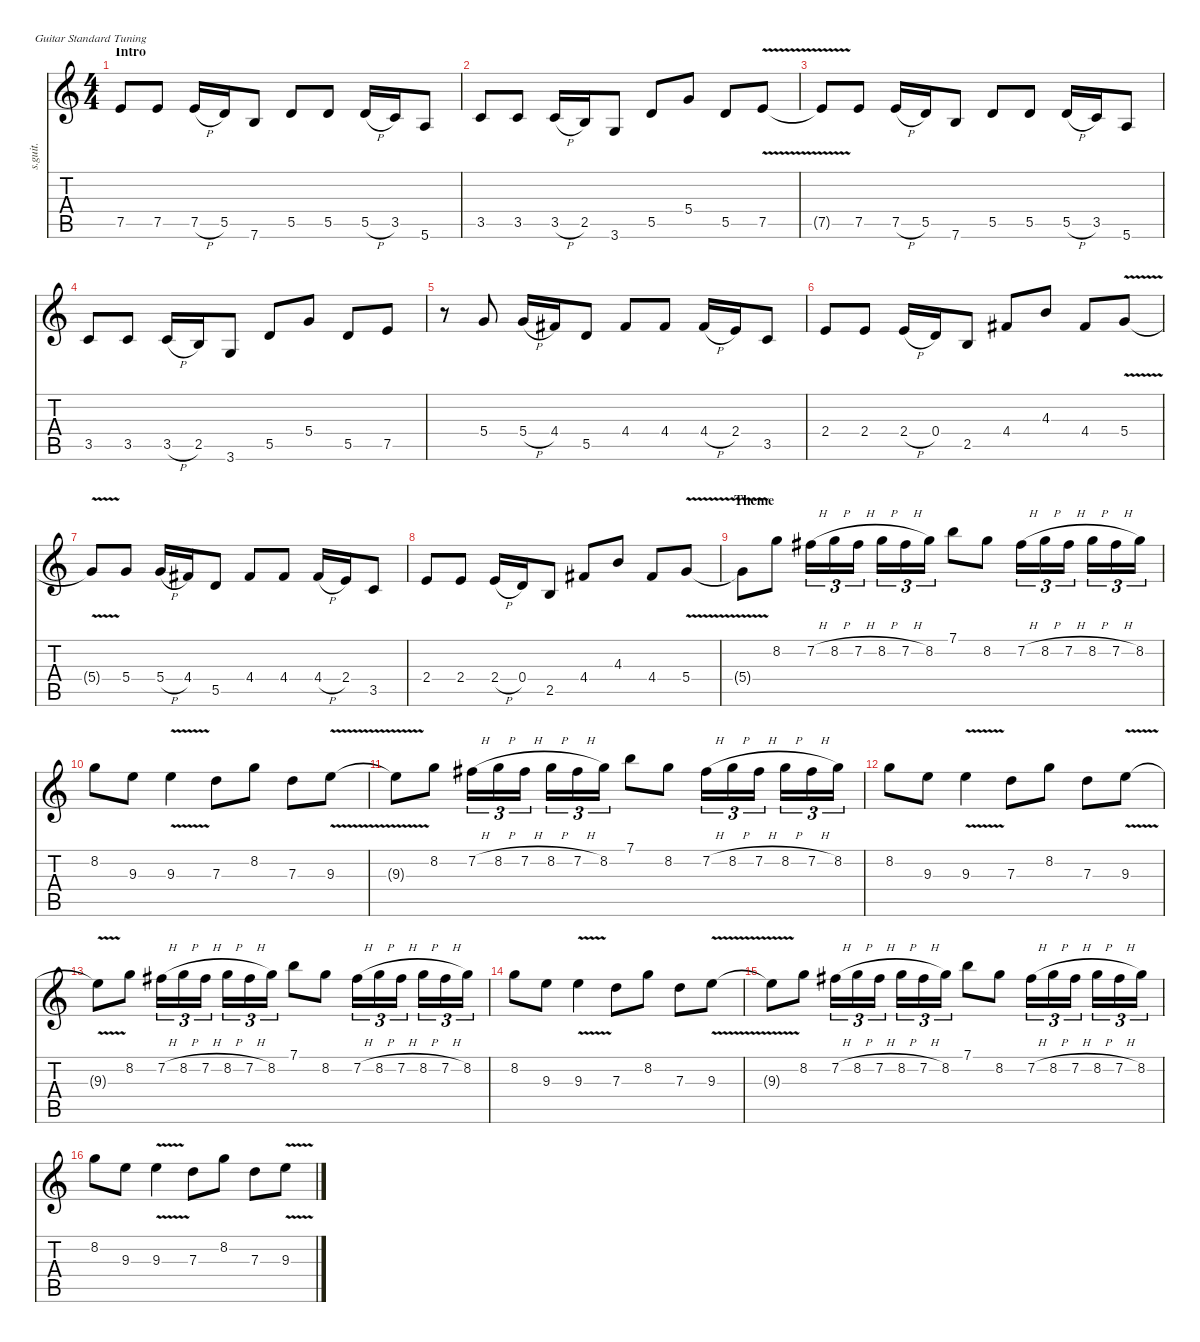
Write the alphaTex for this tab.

\defaultSystemsLayout 4
\hideDynamics
\bracketExtendMode nobrackets
\track ("Dave Murray" "s.guit.") {instrument distortionguitar}
\staff {score tabs}
\tuning (E4 B3 G3 D3 A2 E2)
\ts (4 4)
\beaming (8 2 2 2 2)
\section ("" "Intro")
\tempo (162 hide)
\clef g2
\ks c
7.5.8{dy f instrument distortionguitar} 7.5.8 7.5{h}.16 5.5.16 7.6.8 5.5.8 5.5.8 5.5{h}.16 3.5.16 5.6.8 |
3.5.8 3.5.8 3.5{h}.16 2.5.16 3.6.8 5.5.8 5.4.8 5.5.8 7.5{v}.8 |
7.5{v t}.8 7.5.8 7.5{h}.16 5.5.16 7.6.8 5.5.8 5.5.8 5.5{h}.16 3.5.16 5.6.8 |
3.5.8 3.5.8 3.5{h}.16 2.5.16 3.6.8 5.5.8 5.4.8 5.5.8 7.5.8 |
r.8 5.4.8 5.4{h}.16 4.4{acc #}.16 5.5.8 4.4{acc #}.8 4.4{acc #}.8 4.4{h acc #}.16 2.4.16 3.5.8 |
2.4.8 2.4.8 2.4{h}.16 0.4.16 2.5.8 4.4{acc #}.8 4.3.8 4.4{acc #}.8 5.4{v}.8 |
5.4{v t}.8 5.4.8 5.4{h}.16 4.4{acc #}.16 5.5.8 4.4{acc #}.8 4.4{acc #}.8 4.4{h acc #}.16 2.4.16 3.5.8 |
2.4.8 2.4.8 2.4{h}.16 0.4.16 2.5.8 4.4{acc #}.8 4.3.8 4.4{acc #}.8 5.4{v}.8 |
\section ("" "Theme")
5.4{v t}.8 8.2.8 7.2{h acc #}.16{tu (3 2)} 8.2{h}.16{tu (3 2)} 7.2{h acc #}.16{tu (3 2)} 8.2{h}.16{tu (3 2)} 7.2{h acc #}.16{tu (3 2)} 8.2.16{tu (3 2)} 7.1.8 8.2.8 7.2{h acc #}.16{tu (3 2)} 8.2{h}.16{tu (3 2)} 7.2{h acc #}.16{tu (3 2)} 8.2{h}.16{tu (3 2)} 7.2{h acc #}.16{tu (3 2)} 8.2.16{tu (3 2)} |
8.2.8 9.3.8 9.3{v}.4 7.3.8 8.2.8 7.3.8 9.3{v}.8 |
9.3{v t}.8 8.2.8 7.2{h acc #}.16{tu (3 2)} 8.2{h}.16{tu (3 2)} 7.2{h acc #}.16{tu (3 2)} 8.2{h}.16{tu (3 2)} 7.2{h acc #}.16{tu (3 2)} 8.2.16{tu (3 2)} 7.1.8 8.2.8 7.2{h acc #}.16{tu (3 2)} 8.2{h}.16{tu (3 2)} 7.2{h acc #}.16{tu (3 2)} 8.2{h}.16{tu (3 2)} 7.2{h acc #}.16{tu (3 2)} 8.2.16{tu (3 2)} |
8.2.8 9.3.8 9.3{v}.4 7.3.8 8.2.8 7.3.8 9.3{v}.8 |
9.3{v t}.8 8.2.8 7.2{h acc #}.16{tu (3 2)} 8.2{h}.16{tu (3 2)} 7.2{h acc #}.16{tu (3 2)} 8.2{h}.16{tu (3 2)} 7.2{h acc #}.16{tu (3 2)} 8.2.16{tu (3 2)} 7.1.8 8.2.8 7.2{h acc #}.16{tu (3 2)} 8.2{h}.16{tu (3 2)} 7.2{h acc #}.16{tu (3 2)} 8.2{h}.16{tu (3 2)} 7.2{h acc #}.16{tu (3 2)} 8.2.16{tu (3 2)} |
8.2.8 9.3.8 9.3{v}.4 7.3.8 8.2.8 7.3.8 9.3{v}.8 |
9.3{v t}.8 8.2.8 7.2{h acc #}.16{tu (3 2)} 8.2{h}.16{tu (3 2)} 7.2{h acc #}.16{tu (3 2)} 8.2{h}.16{tu (3 2)} 7.2{h acc #}.16{tu (3 2)} 8.2.16{tu (3 2)} 7.1.8 8.2.8 7.2{h acc #}.16{tu (3 2)} 8.2{h}.16{tu (3 2)} 7.2{h acc #}.16{tu (3 2)} 8.2{h}.16{tu (3 2)} 7.2{h acc #}.16{tu (3 2)} 8.2.16{tu (3 2)} |
8.2.8 9.3.8 9.3{v}.4 7.3.8 8.2.8 7.3.8 9.3{v}.8
